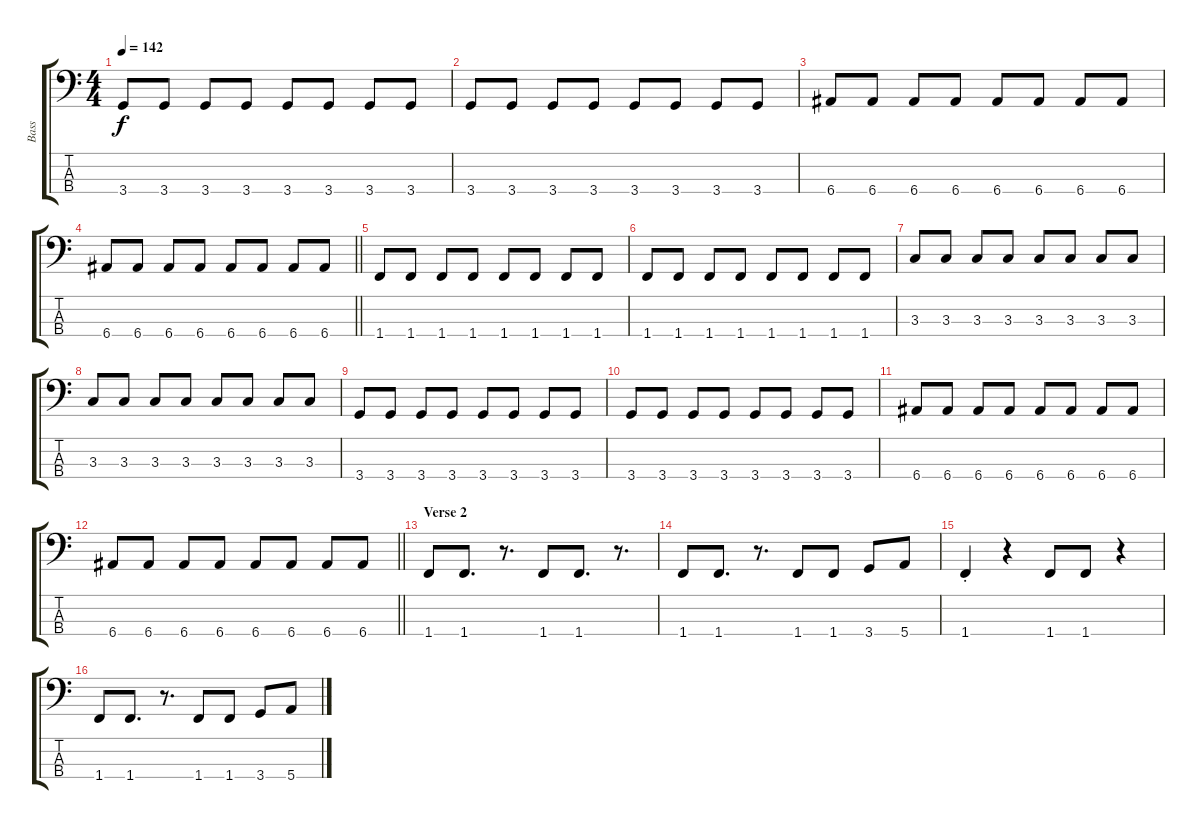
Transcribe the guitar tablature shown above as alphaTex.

\track ("Bass" "Bass") {instrument electricbassfinger}
\staff {score tabs}
\tuning (G2 D2 A1 E1) {hide}
\ts (4 4)
\tempo 142
\clef f4
\ks c
3.4.8{dy f} 3.4.8 3.4.8 3.4.8 3.4.8 3.4.8 3.4.8 3.4.8 |
3.4.8 3.4.8 3.4.8 3.4.8 3.4.8 3.4.8 3.4.8 3.4.8 |
6.4.8 6.4.8 6.4.8 6.4.8 6.4.8 6.4.8 6.4.8 6.4.8 |
\barLineRight lightlight
6.4.8 6.4.8 6.4.8 6.4.8 6.4.8 6.4.8 6.4.8 6.4.8 |
1.4.8 1.4.8 1.4.8 1.4.8 1.4.8 1.4.8 1.4.8 1.4.8 |
1.4.8 1.4.8 1.4.8 1.4.8 1.4.8 1.4.8 1.4.8 1.4.8 |
3.3.8 3.3.8 3.3.8 3.3.8 3.3.8 3.3.8 3.3.8 3.3.8 |
3.3.8 3.3.8 3.3.8 3.3.8 3.3.8 3.3.8 3.3.8 3.3.8 |
3.4.8 3.4.8 3.4.8 3.4.8 3.4.8 3.4.8 3.4.8 3.4.8 |
3.4.8 3.4.8 3.4.8 3.4.8 3.4.8 3.4.8 3.4.8 3.4.8 |
6.4.8 6.4.8 6.4.8 6.4.8 6.4.8 6.4.8 6.4.8 6.4.8 |
\barLineRight lightlight
6.4.8 6.4.8 6.4.8 6.4.8 6.4.8 6.4.8 6.4.8 6.4.8 |
\section ("" "Verse 2")
1.4.8 1.4.8{d} r.8{d} 1.4.8 1.4.8{d} r.8{d} |
1.4.8 1.4.8{d} r.8{d} 1.4.8 1.4.8 3.4.8 5.4.8 |
1.4{st}.4 r.4 1.4.8 1.4.8 r.4 |
1.4.8 1.4.8{d} r.8{d} 1.4.8 1.4.8 3.4.8 5.4.8
